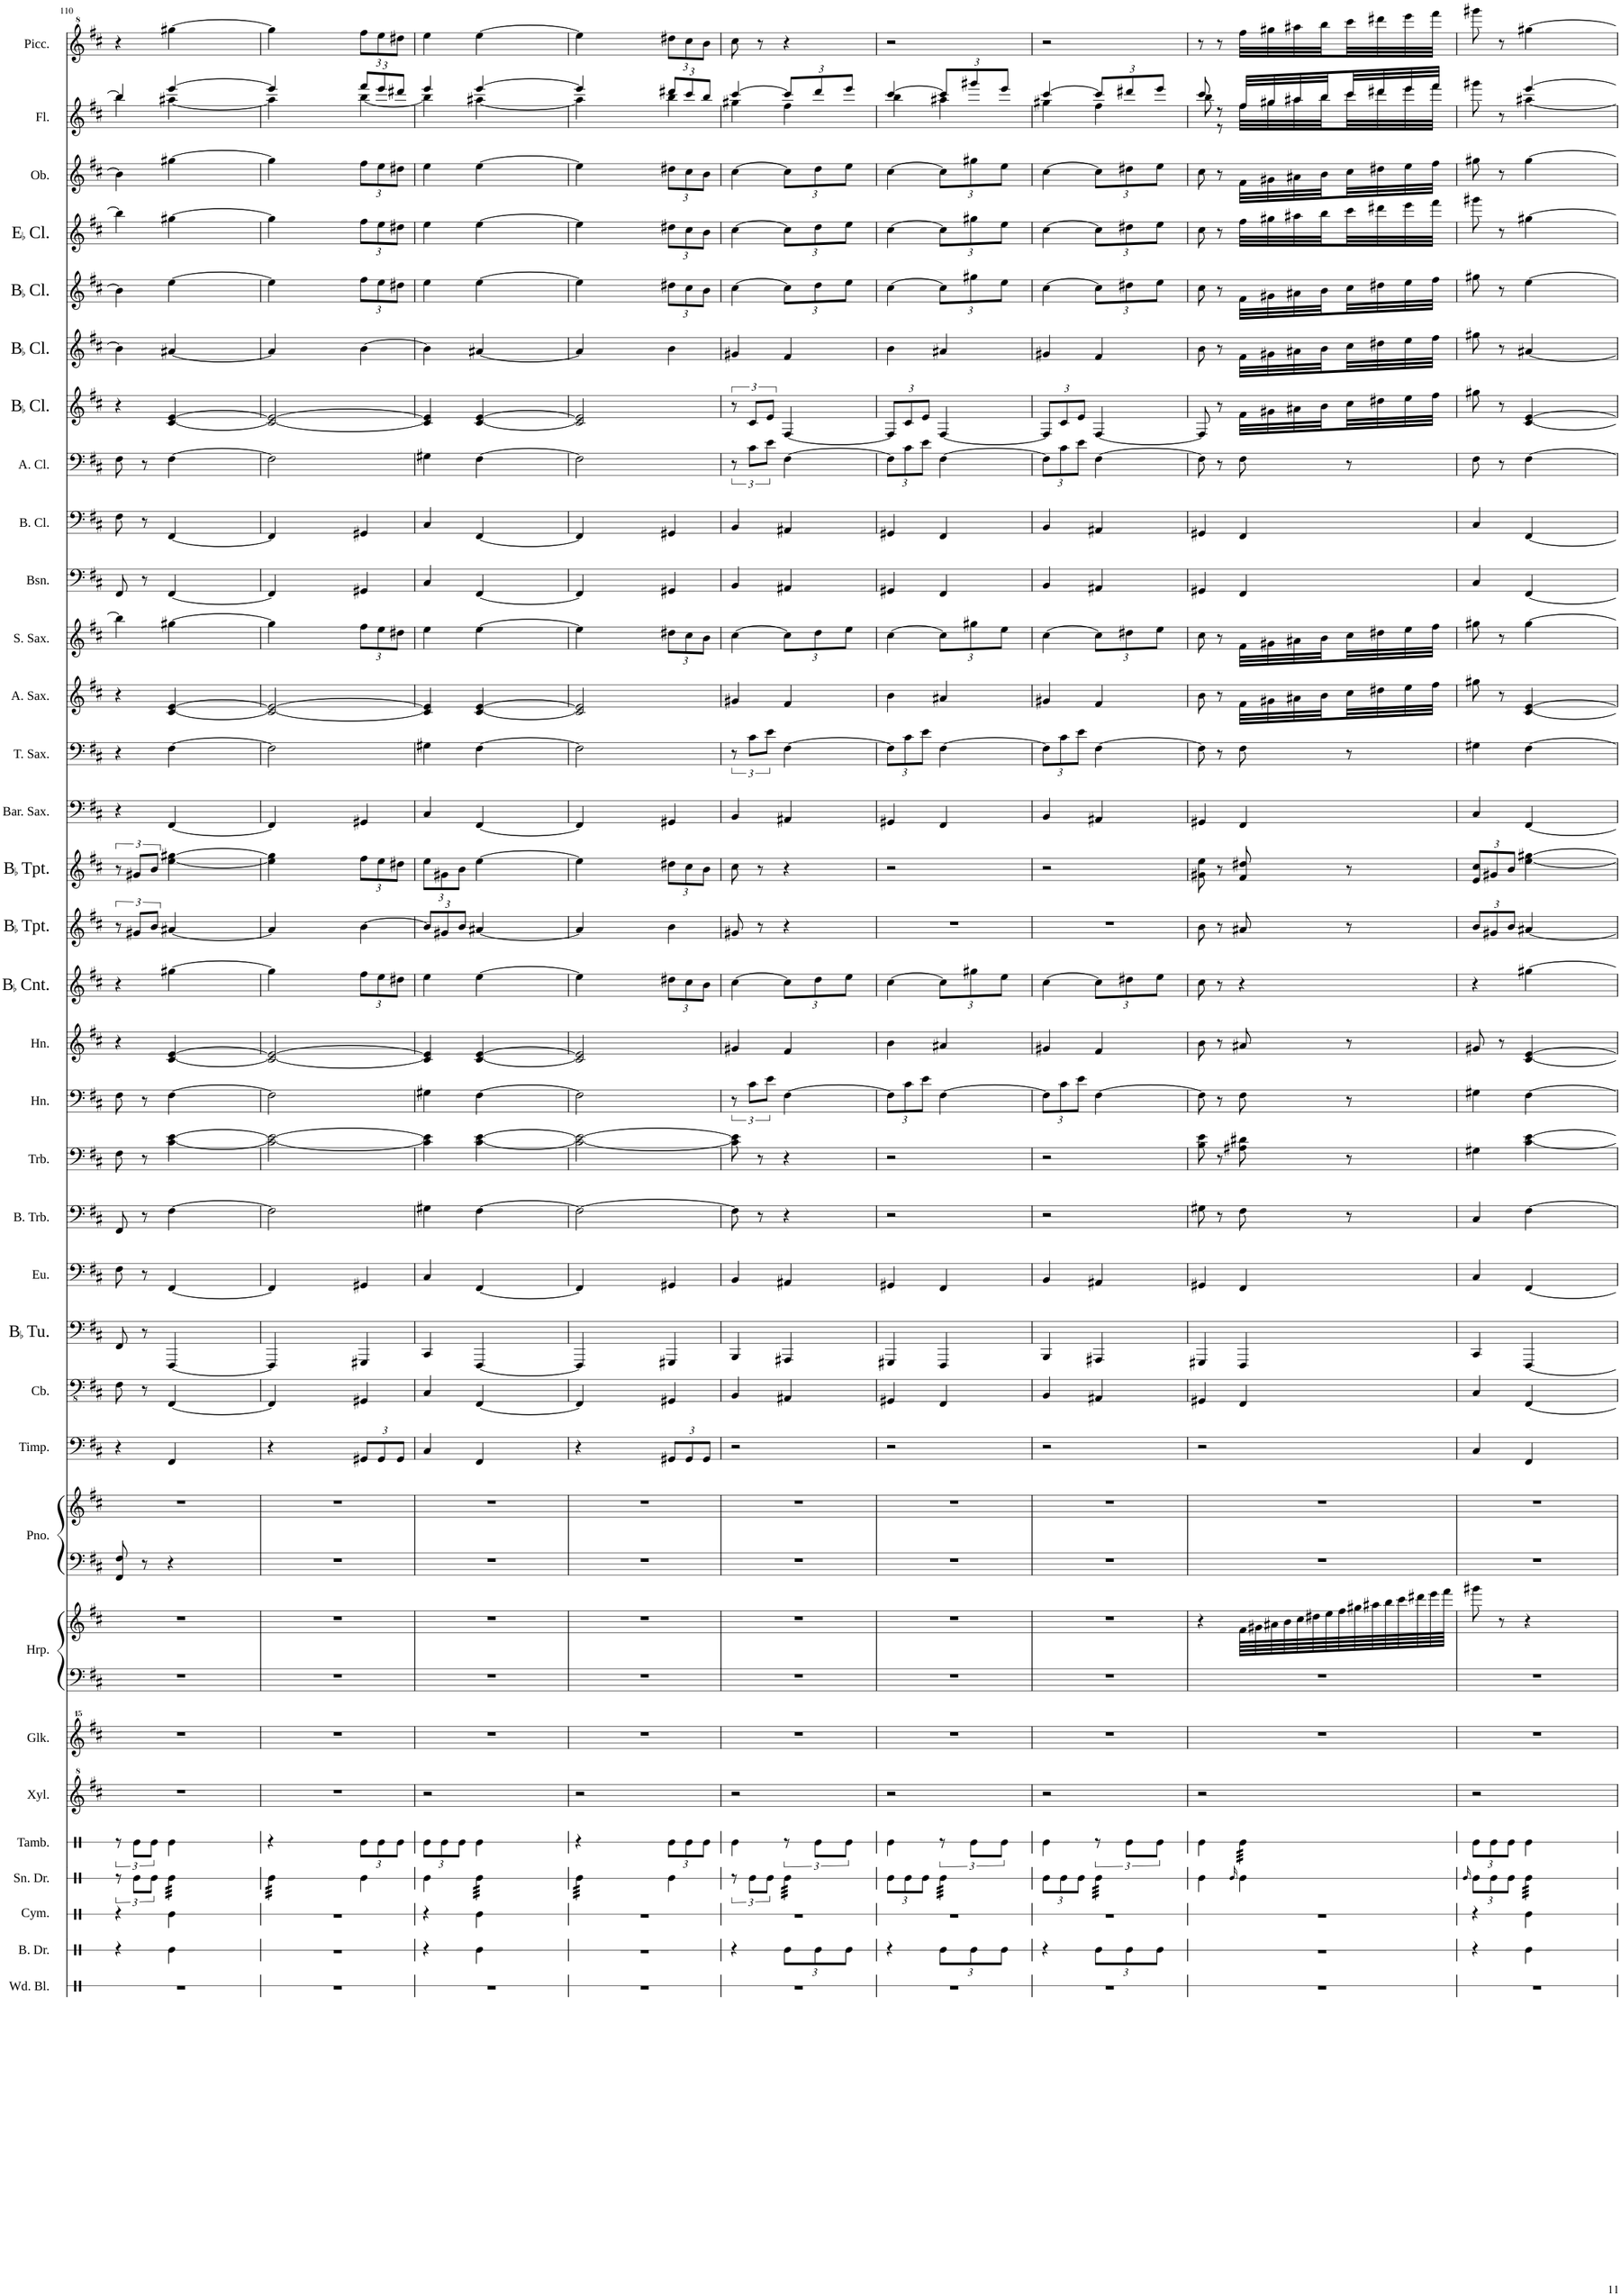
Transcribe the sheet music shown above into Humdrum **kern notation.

**kern	**kern	**kern	**kern	**kern	**kern	**kern	**kern	**kern	**kern	**kern	**kern	**kern	**kern	**kern	**kern	**kern	**kern	**kern	**kern	**kern	**kern	**kern	**kern	**kern	**kern	**kern	**kern	**kern	**kern	**kern	**kern	**kern	**kern	**kern	**kern
*part34	*part33	*part32	*part31	*part30	*part29	*part28	*part27	*part27	*part26	*part26	*part25	*part24	*part23	*part22	*part21	*part20	*part19	*part18	*part17	*part16	*part15	*part14	*part13	*part12	*part11	*part10	*part9	*part8	*part7	*part6	*part5	*part4	*part3	*part2	*part1
*staff36	*staff35	*staff34	*staff33	*staff32	*staff31	*staff30	*staff29	*staff28	*staff27	*staff26	*staff25	*staff24	*staff23	*staff22	*staff21	*staff20	*staff19	*staff18	*staff17	*staff16	*staff15	*staff14	*staff13	*staff12	*staff11	*staff10	*staff9	*staff8	*staff7	*staff6	*staff5	*staff4	*staff3	*staff2	*staff1
*I"Wood Blocks	*I"Bass Drum	*I"Cymbal	*I"Snare Drum	*I"Tambourine	*I"Xylophone	*I"Glockenspiel	*I"Harp	*	*I"Piano	*	*I"Timpani	*I"Double Bass	*I"BaccidentalFlat Tuba	*I"Euphonium	*I"Bass Trombone	*I"Trombone	*I"Horn	*I"Horn	*I"BaccidentalFlat Cornet	*I"BaccidentalFlat Trumpet	*I"BaccidentalFlat Trumpet	*I"Baritone Saxophone	*I"Tenor Saxophone	*I"Alto Saxophone	*I"Soprano Saxophone	*I"Bassoon	*I"Bass Clarinet	*I"Alto Clarinet	*I"BaccidentalFlat Clarinet	*I"BaccidentalFlat Clarinet	*I"BaccidentalFlat Clarinet	*I"EaccidentalFlat Clarinet	*I"Oboe	*I"Flute	*I"Piccolo
*I'Wd. Bl.	*I'B. Dr.	*I'Cym.	*I'Sn. Dr.	*I'Tamb.	*I'Xyl.	*I'Glk.	*I'Hrp.	*	*I'Pno.	*	*I'Timp.	*	*I'BaccidentalFlat Tu.	*I'Eu.	*I'B. Trb.	*I'Trb.	*I'Hn.	*I'Hn.	*I'BaccidentalFlat Cnt.	*I'BaccidentalFlat Tpt.	*I'BaccidentalFlat Tpt.	*I'Bar. Sax.	*I'T. Sax.	*I'A. Sax.	*I'S. Sax.	*I'Bsn.	*I'B. Cl.	*I'A. Cl.	*I'BaccidentalFlat Cl.	*I'BaccidentalFlat Cl.	*I'BaccidentalFlat Cl.	*I'EaccidentalFlat Cl.	*I'Ob.	*I'Fl.	*I'Picc.
!!LO:PB:g=z
*clefX	*clefX	*clefX	*clefX	*clefX	*clefG^2	*clefG^^2	*clefF4	*clefG2	*clefF4	*clefG2	*clefF4	*clefFv4	*clefF4	*clefF4	*clefF4	*clefF4	*clefF4	*clefG2	*clefG2	*clefG2	*clefG2	*clefF4	*clefF4	*clefG2	*clefG2	*clefF4	*clefF4	*clefF4	*clefG2	*clefG2	*clefG2	*clefG2	*clefG2	*clefG2	*clefG^2
*	*	*	*	*	*	*	*	*	*	*	*	*Trd7c12	*	*	*	*	*Trd4c7	*Trd4c7	*Trd1c2	*Trd1c2	*Trd1c2	*	*Trd8c14	*Trd5c9	*Trd5c9	*	*Trd8c14	*Trd1c2	*Trd1c2	*Trd1c2	*Trd1c2	*Trd-2c-3	*	*	*Trd-7c-12
*k[]	*k[]	*k[]	*k[]	*k[]	*k[f#c#]	*k[f#c#]	*k[f#c#]	*k[f#c#]	*k[f#c#]	*k[f#c#]	*k[f#c#]	*k[f#c#]	*k[f#c#]	*k[f#c#]	*k[f#c#]	*k[f#c#]	*k[f#c#]	*k[f#c#]	*k[f#c#]	*k[f#c#]	*k[f#c#]	*k[f#c#]	*k[f#c#]	*k[f#c#]	*k[f#c#]	*k[f#c#]	*k[f#c#]	*k[f#c#]	*k[f#c#]	*k[f#c#]	*k[f#c#]	*k[f#c#]	*k[f#c#]	*k[f#c#]	*k[f#c#]
*M2/4	*M2/4	*M2/4	*M2/4	*M2/4	*M2/4	*M2/4	*M2/4	*M2/4	*M2/4	*M2/4	*M2/4	*M2/4	*M2/4	*M2/4	*M2/4	*M2/4	*M2/4	*M2/4	*M2/4	*M2/4	*M2/4	*M2/4	*M2/4	*M2/4	*M2/4	*M2/4	*M2/4	*M2/4	*M2/4	*M2/4	*M2/4	*M2/4	*M2/4	*M2/4	*M2/4
=110	=110	=110	=110	=110	=110	=110	=110	=110	=110	=110	=110	=110	=110	=110	=110	=110	=110	=110	=110	=110	=110	=110	=110	=110	=110	=110	=110	=110	=110	=110	=110	=110	=110	=110	=110
*	*	*	*^	*	*	*	*	*	*	*	*	*	*	*	*	*	*	*	*	*	*	*	*	*	*	*	*	*	*	*	*	*	*	*^	*
2r	4r	4r	12r	4ryy	12r	2r	2r	2r	2r	8FF#/ 8F#/	2r	4r	8FF#\	8FF#/	8F#\	8FF#/	8F#\	8F#\	4r	4r	12r	12r	4r	4r	4r	4bb\]	8FF#/	8F#\	8F#\	4r	4b\]	4b\]	4bb\]	4b\]	4bb/]	4bb\	4r
.	.	.	12Re\L	.	12Re\L	.	.	.	.	.	.	.	.	.	.	.	.	.	.	.	12g#X/L	12g#X/L	.	.	.	.	.	.	.	.	.	.	.	.	.	.	.
.	.	.	.	.	.	.	.	.	.	8r	.	.	8r	8r	8r	8r	8r	8r	.	.	.	.	.	.	.	.	8r	8r	8r	.	.	.	.	.	.	.	.
.	.	.	12Re\J	.	12Re\J	.	.	.	.	.	.	.	.	.	.	.	.	.	.	.	12b/J	12b/J	.	.	.	.	.	.	.	.	.	.	.	.	.	.	.
*	*	*	*	*Xbrackettup	*	*	*	*	*	*	*	*	*	*	*	*	*	*	*	*	*	*	*	*	*	*	*	*	*	*	*	*	*	*	*	*	*
*	*	*	*tremolo	*	*	*	*	*	*	*	*	*	*	*	*	*	*	*	*	*	*	*	*	*	*	*	*	*	*	*	*	*	*	*	*	*	*
.	4Re\	4Re\	32Re\LLL	24ReLL	4Re\	.	.	.	.	4r	.	4FF#/	[4FFF#/	[4FFF#/	[4FF#/	[4F#\	[4c#\ [4e\	[4F#\	[4c#/ [4e/	[4gg#X\	[4a#X/	[4ee\ [4gg#X\	[4FF#/	[4F#\	[4c#/ [4e/	[4gg#X\	[4FF#/	[4FF#/	[4F#\	[4c#/ [4e/	[4a#X/	[4ee\	[4gg#X\	[4gg#X\	[4eee/	[4aa#X\	[4ggg#X\
.	.	.	32Re\	.	.	.	.	.	.	.	.	.	.	.	.	.	.	.	.	.	.	.	.	.	.	.	.	.	.	.	.	.	.	.	.	.	.
.	.	.	.	24Re	.	.	.	.	.	.	.	.	.	.	.	.	.	.	.	.	.	.	.	.	.	.	.	.	.	.	.	.	.	.	.	.	.
.	.	.	32Re\	.	.	.	.	.	.	.	.	.	.	.	.	.	.	.	.	.	.	.	.	.	.	.	.	.	.	.	.	.	.	.	.	.	.
.	.	.	.	24Re	.	.	.	.	.	.	.	.	.	.	.	.	.	.	.	.	.	.	.	.	.	.	.	.	.	.	.	.	.	.	.	.	.
.	.	.	32Re\	.	.	.	.	.	.	.	.	.	.	.	.	.	.	.	.	.	.	.	.	.	.	.	.	.	.	.	.	.	.	.	.	.	.
.	.	.	32Re\	24Re	.	.	.	.	.	.	.	.	.	.	.	.	.	.	.	.	.	.	.	.	.	.	.	.	.	.	.	.	.	.	.	.	.
.	.	.	32Re\	.	.	.	.	.	.	.	.	.	.	.	.	.	.	.	.	.	.	.	.	.	.	.	.	.	.	.	.	.	.	.	.	.	.
.	.	.	.	24Re	.	.	.	.	.	.	.	.	.	.	.	.	.	.	.	.	.	.	.	.	.	.	.	.	.	.	.	.	.	.	.	.	.
.	.	.	32Re\	.	.	.	.	.	.	.	.	.	.	.	.	.	.	.	.	.	.	.	.	.	.	.	.	.	.	.	.	.	.	.	.	.	.
.	.	.	.	24ReJJ	.	.	.	.	.	.	.	.	.	.	.	.	.	.	.	.	.	.	.	.	.	.	.	.	.	.	.	.	.	.	.	.	.
.	.	.	32Re\JJJ	.	.	.	.	.	.	.	.	.	.	.	.	.	.	.	.	.	.	.	.	.	.	.	.	.	.	.	.	.	.	.	.	.	.
=111	=111	=111	=111	=111	=111	=111	=111	=111	=111	=111	=111	=111	=111	=111	=111	=111	=111	=111	=111	=111	=111	=111	=111	=111	=111	=111	=111	=111	=111	=111	=111	=111	=111	=111	=111	=111	=111
2r	2r	2r	32Re\LLL	24ReLL	4r	2r	2r	2r	2r	2r	2r	4r	4FFF#/]	4FFF#/]	4FF#/]	2F#\]	2c#\_ 2e\_	2F#\]	2c#/_ 2e/_	4gg#\]	4a#/]	4ee\] 4gg#\]	4FF#/]	2F#\]	2c#/_ 2e/_	4gg#\]	4FF#/]	4FF#/]	2F#\]	2c#/_ 2e/_	4a#/]	4ee\]	4gg#\]	4gg#\]	4eee/]	4aa#\]	4ggg#\]
.	.	.	32Re\	.	.	.	.	.	.	.	.	.	.	.	.	.	.	.	.	.	.	.	.	.	.	.	.	.	.	.	.	.	.	.	.	.	.
.	.	.	.	24Re	.	.	.	.	.	.	.	.	.	.	.	.	.	.	.	.	.	.	.	.	.	.	.	.	.	.	.	.	.	.	.	.	.
.	.	.	32Re\	.	.	.	.	.	.	.	.	.	.	.	.	.	.	.	.	.	.	.	.	.	.	.	.	.	.	.	.	.	.	.	.	.	.
.	.	.	.	24Re	.	.	.	.	.	.	.	.	.	.	.	.	.	.	.	.	.	.	.	.	.	.	.	.	.	.	.	.	.	.	.	.	.
.	.	.	32Re\	.	.	.	.	.	.	.	.	.	.	.	.	.	.	.	.	.	.	.	.	.	.	.	.	.	.	.	.	.	.	.	.	.	.
.	.	.	32Re\	24Re	.	.	.	.	.	.	.	.	.	.	.	.	.	.	.	.	.	.	.	.	.	.	.	.	.	.	.	.	.	.	.	.	.
.	.	.	32Re\	.	.	.	.	.	.	.	.	.	.	.	.	.	.	.	.	.	.	.	.	.	.	.	.	.	.	.	.	.	.	.	.	.	.
.	.	.	.	24Re	.	.	.	.	.	.	.	.	.	.	.	.	.	.	.	.	.	.	.	.	.	.	.	.	.	.	.	.	.	.	.	.	.
.	.	.	32Re\	.	.	.	.	.	.	.	.	.	.	.	.	.	.	.	.	.	.	.	.	.	.	.	.	.	.	.	.	.	.	.	.	.	.
.	.	.	.	24ReJJ	.	.	.	.	.	.	.	.	.	.	.	.	.	.	.	.	.	.	.	.	.	.	.	.	.	.	.	.	.	.	.	.	.
.	.	.	32Re\JJJ	.	.	.	.	.	.	.	.	.	.	.	.	.	.	.	.	.	.	.	.	.	.	.	.	.	.	.	.	.	.	.	.	.	.
*	*	*	*Xtremolo	*	*	*	*	*	*	*	*	*	*	*	*	*	*	*	*	*	*	*	*	*	*	*	*	*	*	*	*	*	*	*	*	*	*
*	*	*	*	*	*Xbrackettup	*	*	*	*	*	*	*Xbrackettup	*	*	*	*	*	*	*	*Xbrackettup	*	*Xbrackettup	*	*	*	*Xbrackettup	*	*	*	*	*	*Xbrackettup	*Xbrackettup	*Xbrackettup	*Xbrackettup	*	*Xbrackettup
.	.	.	4Re\	4ryy	12Re\L	.	.	.	.	.	.	12GG#X/L	4GGG#X/	4GGG#X/	4GG#X/	.	.	.	.	12ff#\L	[4b\	12ff#\L	4GG#X/	.	.	12ff#\L	4GG#X/	4GG#X/	.	.	[4b\	12ff#\L	12ff#\L	12ff#\L	12fff#/L	[4bb\	12fff#\L
.	.	.	.	.	12Re\	.	.	.	.	.	.	12GG#/	.	.	.	.	.	.	.	12ee\	.	12ee\	.	.	.	12ee\	.	.	.	.	.	12ee\	12ee\	12ee\	12eee/	.	12eee\
.	.	.	.	.	12Re\J	.	.	.	.	.	.	12GG#/J	.	.	.	.	.	.	.	12dd#X\J	.	12dd#X\J	.	.	.	12dd#X\J	.	.	.	.	.	12dd#X\J	12dd#X\J	12dd#X\J	12ddd#X/J	.	12ddd#X\J
=112	=112	=112	=112	=112	=112	=112	=112	=112	=112	=112	=112	=112	=112	=112	=112	=112	=112	=112	=112	=112	=112	=112	=112	=112	=112	=112	=112	=112	=112	=112	=112	=112	=112	=112	=112	=112	=112
*	*	*	*	*	*	*	*	*	*	*	*	*	*	*	*	*	*	*	*	*	*Xbrackettup	*	*	*	*	*	*	*	*	*	*	*	*	*	*	*	*
2r	4r	4r	4Re\	4ryy	12Re\L	2r	2r	2r	2r	2r	2r	4C#/	4CC#/	4CC#/	4C#/	4G#X\	4c#\] 4e\]	4G#X\	4c#/] 4e/]	4ee\	12b/L]	12ee\L	4C#/	4G#X\	4c#/] 4e/]	4ee\	4C#/	4C#/	4G#X\	4c#/] 4e/]	4b\]	4ee\	4ee\	4ee\	4eee/	4bb\]	4eee\
.	.	.	.	.	12Re\	.	.	.	.	.	.	.	.	.	.	.	.	.	.	.	12g#X/	12g#X\	.	.	.	.	.	.	.	.	.	.	.	.	.	.	.
.	.	.	.	.	12Re\J	.	.	.	.	.	.	.	.	.	.	.	.	.	.	.	12b/J	12b\J	.	.	.	.	.	.	.	.	.	.	.	.	.	.	.
*	*	*	*tremolo	*	*	*	*	*	*	*	*	*	*	*	*	*	*	*	*	*	*	*	*	*	*	*	*	*	*	*	*	*	*	*	*	*	*
.	4Re\	4Re\	32Re\LLL	24ReLL	4Re\	.	.	.	.	.	.	4FF#/	[4FFF#/	[4FFF#/	[4FF#/	[4F#\	[4c#\ [4e\	[4F#\	[4c#/ [4e/	[4ee\	[4a#X/	[4ee\	[4FF#/	[4F#\	[4c#/ [4e/	[4ee\	[4FF#/	[4FF#/	[4F#\	[4c#/ [4e/	[4a#X/	[4ee\	[4ee\	[4ee\	[4eee/	[4aa#X\	[4eee\
.	.	.	32Re\	.	.	.	.	.	.	.	.	.	.	.	.	.	.	.	.	.	.	.	.	.	.	.	.	.	.	.	.	.	.	.	.	.	.
.	.	.	.	24Re	.	.	.	.	.	.	.	.	.	.	.	.	.	.	.	.	.	.	.	.	.	.	.	.	.	.	.	.	.	.	.	.	.
.	.	.	32Re\	.	.	.	.	.	.	.	.	.	.	.	.	.	.	.	.	.	.	.	.	.	.	.	.	.	.	.	.	.	.	.	.	.	.
.	.	.	.	24Re	.	.	.	.	.	.	.	.	.	.	.	.	.	.	.	.	.	.	.	.	.	.	.	.	.	.	.	.	.	.	.	.	.
.	.	.	32Re\	.	.	.	.	.	.	.	.	.	.	.	.	.	.	.	.	.	.	.	.	.	.	.	.	.	.	.	.	.	.	.	.	.	.
.	.	.	32Re\	24Re	.	.	.	.	.	.	.	.	.	.	.	.	.	.	.	.	.	.	.	.	.	.	.	.	.	.	.	.	.	.	.	.	.
.	.	.	32Re\	.	.	.	.	.	.	.	.	.	.	.	.	.	.	.	.	.	.	.	.	.	.	.	.	.	.	.	.	.	.	.	.	.	.
.	.	.	.	24Re	.	.	.	.	.	.	.	.	.	.	.	.	.	.	.	.	.	.	.	.	.	.	.	.	.	.	.	.	.	.	.	.	.
.	.	.	32Re\	.	.	.	.	.	.	.	.	.	.	.	.	.	.	.	.	.	.	.	.	.	.	.	.	.	.	.	.	.	.	.	.	.	.
.	.	.	.	24ReJJ	.	.	.	.	.	.	.	.	.	.	.	.	.	.	.	.	.	.	.	.	.	.	.	.	.	.	.	.	.	.	.	.	.
.	.	.	32Re\JJJ	.	.	.	.	.	.	.	.	.	.	.	.	.	.	.	.	.	.	.	.	.	.	.	.	.	.	.	.	.	.	.	.	.	.
=113	=113	=113	=113	=113	=113	=113	=113	=113	=113	=113	=113	=113	=113	=113	=113	=113	=113	=113	=113	=113	=113	=113	=113	=113	=113	=113	=113	=113	=113	=113	=113	=113	=113	=113	=113	=113	=113
2r	2r	2r	32Re\LLL	24ReLL	4r	2r	2r	2r	2r	2r	2r	4r	4FFF#/]	4FFF#/]	4FF#/]	2F#\_	2c#\_ 2e\_	2F#\]	2c#/] 2e/]	4ee\]	4a#/]	4ee\]	4FF#/]	2F#\]	2c#/] 2e/]	4ee\]	4FF#/]	4FF#/]	2F#\]	2c#/] 2e/]	4a#/]	4ee\]	4ee\]	4ee\]	4eee/]	4aa#\]	4eee\]
.	.	.	32Re\	.	.	.	.	.	.	.	.	.	.	.	.	.	.	.	.	.	.	.	.	.	.	.	.	.	.	.	.	.	.	.	.	.	.
.	.	.	.	24Re	.	.	.	.	.	.	.	.	.	.	.	.	.	.	.	.	.	.	.	.	.	.	.	.	.	.	.	.	.	.	.	.	.
.	.	.	32Re\	.	.	.	.	.	.	.	.	.	.	.	.	.	.	.	.	.	.	.	.	.	.	.	.	.	.	.	.	.	.	.	.	.	.
.	.	.	.	24Re	.	.	.	.	.	.	.	.	.	.	.	.	.	.	.	.	.	.	.	.	.	.	.	.	.	.	.	.	.	.	.	.	.
.	.	.	32Re\	.	.	.	.	.	.	.	.	.	.	.	.	.	.	.	.	.	.	.	.	.	.	.	.	.	.	.	.	.	.	.	.	.	.
.	.	.	32Re\	24Re	.	.	.	.	.	.	.	.	.	.	.	.	.	.	.	.	.	.	.	.	.	.	.	.	.	.	.	.	.	.	.	.	.
.	.	.	32Re\	.	.	.	.	.	.	.	.	.	.	.	.	.	.	.	.	.	.	.	.	.	.	.	.	.	.	.	.	.	.	.	.	.	.
.	.	.	.	24Re	.	.	.	.	.	.	.	.	.	.	.	.	.	.	.	.	.	.	.	.	.	.	.	.	.	.	.	.	.	.	.	.	.
.	.	.	32Re\	.	.	.	.	.	.	.	.	.	.	.	.	.	.	.	.	.	.	.	.	.	.	.	.	.	.	.	.	.	.	.	.	.	.
.	.	.	.	24ReJJ	.	.	.	.	.	.	.	.	.	.	.	.	.	.	.	.	.	.	.	.	.	.	.	.	.	.	.	.	.	.	.	.	.
.	.	.	32Re\JJJ	.	.	.	.	.	.	.	.	.	.	.	.	.	.	.	.	.	.	.	.	.	.	.	.	.	.	.	.	.	.	.	.	.	.
*	*	*	*Xtremolo	*	*	*	*	*	*	*	*	*	*	*	*	*	*	*	*	*	*	*	*	*	*	*	*	*	*	*	*	*	*	*	*	*	*
.	.	.	4Re\	4ryy	12Re\L	.	.	.	.	.	.	12GG#X/L	4GGG#X/	4GGG#X/	4GG#X/	.	.	.	.	12dd#X\L	4b\	12dd#X\L	4GG#X/	.	.	12dd#X\L	4GG#X/	4GG#X/	.	.	4b\	12dd#X\L	12dd#X\L	12dd#X\L	12ddd#X/L	4bb\	12ddd#X\L
.	.	.	.	.	12Re\	.	.	.	.	.	.	12GG#/	.	.	.	.	.	.	.	12cc#\	.	12cc#\	.	.	.	12cc#\	.	.	.	.	.	12cc#\	12cc#\	12cc#\	12ccc#/	.	12ccc#\
.	.	.	.	.	12Re\J	.	.	.	.	.	.	12GG#/J	.	.	.	.	.	.	.	12b\J	.	12b\J	.	.	.	12b\J	.	.	.	.	.	12b\J	12b\J	12b\J	12bb/J	.	12bb\J
=114	=114	=114	=114	=114	=114	=114	=114	=114	=114	=114	=114	=114	=114	=114	=114	=114	=114	=114	=114	=114	=114	=114	=114	=114	=114	=114	=114	=114	=114	=114	=114	=114	=114	=114	=114	=114	=114
*	*	*	*brackettup	*	*	*	*	*	*	*	*	*	*	*	*	*	*	*	*	*	*	*	*	*	*	*	*	*	*	*	*	*	*	*	*	*	*
2r	4r	2r	12r	4ryy	4Re\	2r	2r	2r	2r	2r	2r	2r	4BBB/	4BBB/	4BB/	8F#\]	8c#\] 8e\]	12r	4g#X/	[4cc#\	8g#X/	8cc#\	4BB/	12r	4g#X/	[4cc#\	4BB/	4BB/	12r	12r	4g#X/	[4cc#\	[4cc#\	[4cc#\	[4ccc#/	4gg#X\	8ccc#\
.	.	.	12Re\L	.	.	.	.	.	.	.	.	.	.	.	.	.	.	12c#\L	.	.	.	.	.	12c#\L	.	.	.	.	12c#\L	12c#/L	.	.	.	.	.	.	.
.	.	.	.	.	.	.	.	.	.	.	.	.	.	.	.	8r	8r	.	.	.	8r	8r	.	.	.	.	.	.	.	.	.	.	.	.	.	.	8r
.	.	.	12Re\J	.	.	.	.	.	.	.	.	.	.	.	.	.	.	12e\J	.	.	.	.	.	12e\J	.	.	.	.	12e\J	12e/J	.	.	.	.	.	.	.
*	*Xbrackettup	*	*	*Xbrackettup	*brackettup	*	*	*	*	*	*	*	*	*	*	*	*	*	*	*	*	*	*	*	*	*	*	*	*	*	*	*	*	*	*	*	*
*	*	*	*tremolo	*	*	*	*	*	*	*	*	*	*	*	*	*	*	*	*	*	*	*	*	*	*	*	*	*	*	*	*	*	*	*	*	*	*
.	12Re\L	.	32Re\LLL	24ReLL	12r	.	.	.	.	.	.	.	4AAA#X/	4AAA#X/	4AA#X/	4r	4r	[4F#\	4f#/	12cc#\L]	4r	4r	4AA#X/	[4F#\	4f#/	12cc#\L]	4AA#X/	4AA#X/	[4F#\	[4F#/	4f#/	12cc#\L]	12cc#\L]	12cc#\L]	12ccc#/L]	4ff#\	4r
.	.	.	32Re\	.	.	.	.	.	.	.	.	.	.	.	.	.	.	.	.	.	.	.	.	.	.	.	.	.	.	.	.	.	.	.	.	.	.
.	.	.	.	24Re	.	.	.	.	.	.	.	.	.	.	.	.	.	.	.	.	.	.	.	.	.	.	.	.	.	.	.	.	.	.	.	.	.
.	.	.	32Re\	.	.	.	.	.	.	.	.	.	.	.	.	.	.	.	.	.	.	.	.	.	.	.	.	.	.	.	.	.	.	.	.	.	.
.	12Re\	.	.	24Re	12Re\L	.	.	.	.	.	.	.	.	.	.	.	.	.	.	12dd\	.	.	.	.	.	12dd\	.	.	.	.	.	12dd\	12dd\	12dd\	12ddd/	.	.
.	.	.	32Re\	.	.	.	.	.	.	.	.	.	.	.	.	.	.	.	.	.	.	.	.	.	.	.	.	.	.	.	.	.	.	.	.	.	.
.	.	.	32Re\	24Re	.	.	.	.	.	.	.	.	.	.	.	.	.	.	.	.	.	.	.	.	.	.	.	.	.	.	.	.	.	.	.	.	.
.	.	.	32Re\	.	.	.	.	.	.	.	.	.	.	.	.	.	.	.	.	.	.	.	.	.	.	.	.	.	.	.	.	.	.	.	.	.	.
.	12Re\J	.	.	24Re	12Re\J	.	.	.	.	.	.	.	.	.	.	.	.	.	.	12ee\J	.	.	.	.	.	12ee\J	.	.	.	.	.	12ee\J	12ee\J	12ee\J	12eee/J	.	.
.	.	.	32Re\	.	.	.	.	.	.	.	.	.	.	.	.	.	.	.	.	.	.	.	.	.	.	.	.	.	.	.	.	.	.	.	.	.	.
.	.	.	.	24ReJJ	.	.	.	.	.	.	.	.	.	.	.	.	.	.	.	.	.	.	.	.	.	.	.	.	.	.	.	.	.	.	.	.	.
.	.	.	32Re\JJJ	.	.	.	.	.	.	.	.	.	.	.	.	.	.	.	.	.	.	.	.	.	.	.	.	.	.	.	.	.	.	.	.	.	.
*	*	*	*Xtremolo	*	*	*	*	*	*	*	*	*	*	*	*	*	*	*	*	*	*	*	*	*	*	*	*	*	*	*	*	*	*	*	*	*	*
=115	=115	=115	=115	=115	=115	=115	=115	=115	=115	=115	=115	=115	=115	=115	=115	=115	=115	=115	=115	=115	=115	=115	=115	=115	=115	=115	=115	=115	=115	=115	=115	=115	=115	=115	=115	=115	=115
*	*	*	*	*	*	*	*	*	*	*	*	*	*	*	*	*	*	*Xbrackettup	*	*	*	*	*	*Xbrackettup	*	*	*	*	*Xbrackettup	*Xbrackettup	*	*	*	*	*	*	*
2r	4r	2r	12Re\L	4ryy	4Re\	2r	2r	2r	2r	2r	2r	2r	4GGG#X/	4GGG#X/	4GG#X/	2r	2r	12F#\L]	4b\	[4cc#\	2r	2r	4GG#X/	12F#\L]	4b\	[4cc#\	4GG#X/	4GG#X/	12F#\L]	12F#/L]	4b\	[4cc#\	[4cc#\	[4cc#\	[4ccc#/	4bb\	2r
.	.	.	12Re\	.	.	.	.	.	.	.	.	.	.	.	.	.	.	12c#\	.	.	.	.	.	12c#\	.	.	.	.	12c#\	12c#/	.	.	.	.	.	.	.
.	.	.	12Re\J	.	.	.	.	.	.	.	.	.	.	.	.	.	.	12e\J	.	.	.	.	.	12e\J	.	.	.	.	12e\J	12e/J	.	.	.	.	.	.	.
*	*	*	*tremolo	*	*	*	*	*	*	*	*	*	*	*	*	*	*	*	*	*	*	*	*	*	*	*	*	*	*	*	*	*	*	*	*	*	*
.	12Re\L	.	32Re\LLL	24ReLL	12r	.	.	.	.	.	.	.	4FFF#/	4FFF#/	4FF#/	.	.	[4F#\	4a#X/	12cc#\L]	.	.	4FF#/	[4F#\	4a#X/	12cc#\L]	4FF#/	4FF#/	[4F#\	[4F#/	4a#X/	12cc#\L]	12cc#\L]	12cc#\L]	12ccc#/L]	4aa#X\	.
.	.	.	32Re\	.	.	.	.	.	.	.	.	.	.	.	.	.	.	.	.	.	.	.	.	.	.	.	.	.	.	.	.	.	.	.	.	.	.
.	.	.	.	24Re	.	.	.	.	.	.	.	.	.	.	.	.	.	.	.	.	.	.	.	.	.	.	.	.	.	.	.	.	.	.	.	.	.
.	.	.	32Re\	.	.	.	.	.	.	.	.	.	.	.	.	.	.	.	.	.	.	.	.	.	.	.	.	.	.	.	.	.	.	.	.	.	.
.	12Re\	.	.	24Re	12Re\L	.	.	.	.	.	.	.	.	.	.	.	.	.	.	12gg#X\	.	.	.	.	.	12gg#X\	.	.	.	.	.	12gg#X\	12gg#X\	12gg#X\	12ggg#X/	.	.
.	.	.	32Re\	.	.	.	.	.	.	.	.	.	.	.	.	.	.	.	.	.	.	.	.	.	.	.	.	.	.	.	.	.	.	.	.	.	.
.	.	.	32Re\	24Re	.	.	.	.	.	.	.	.	.	.	.	.	.	.	.	.	.	.	.	.	.	.	.	.	.	.	.	.	.	.	.	.	.
.	.	.	32Re\	.	.	.	.	.	.	.	.	.	.	.	.	.	.	.	.	.	.	.	.	.	.	.	.	.	.	.	.	.	.	.	.	.	.
.	12Re\J	.	.	24Re	12Re\J	.	.	.	.	.	.	.	.	.	.	.	.	.	.	12ee\J	.	.	.	.	.	12ee\J	.	.	.	.	.	12ee\J	12ee\J	12ee\J	12eee/J	.	.
.	.	.	32Re\	.	.	.	.	.	.	.	.	.	.	.	.	.	.	.	.	.	.	.	.	.	.	.	.	.	.	.	.	.	.	.	.	.	.
.	.	.	.	24ReJJ	.	.	.	.	.	.	.	.	.	.	.	.	.	.	.	.	.	.	.	.	.	.	.	.	.	.	.	.	.	.	.	.	.
.	.	.	32Re\JJJ	.	.	.	.	.	.	.	.	.	.	.	.	.	.	.	.	.	.	.	.	.	.	.	.	.	.	.	.	.	.	.	.	.	.
*	*	*	*Xtremolo	*	*	*	*	*	*	*	*	*	*	*	*	*	*	*	*	*	*	*	*	*	*	*	*	*	*	*	*	*	*	*	*	*	*
=116	=116	=116	=116	=116	=116	=116	=116	=116	=116	=116	=116	=116	=116	=116	=116	=116	=116	=116	=116	=116	=116	=116	=116	=116	=116	=116	=116	=116	=116	=116	=116	=116	=116	=116	=116	=116	=116
2r	4r	2r	12Re\L	4ryy	4Re\	2r	2r	2r	2r	2r	2r	2r	4BBB/	4BBB/	4BB/	2r	2r	12F#\L]	4g#X/	[4cc#\	2r	2r	4BB/	12F#\L]	4g#X/	[4cc#\	4BB/	4BB/	12F#\L]	12F#/L]	4g#X/	[4cc#\	[4cc#\	[4cc#\	[4ccc#/	4gg#X\	2r
.	.	.	12Re\	.	.	.	.	.	.	.	.	.	.	.	.	.	.	12c#\	.	.	.	.	.	12c#\	.	.	.	.	12c#\	12c#/	.	.	.	.	.	.	.
.	.	.	12Re\J	.	.	.	.	.	.	.	.	.	.	.	.	.	.	12e\J	.	.	.	.	.	12e\J	.	.	.	.	12e\J	12e/J	.	.	.	.	.	.	.
*	*	*	*tremolo	*	*	*	*	*	*	*	*	*	*	*	*	*	*	*	*	*	*	*	*	*	*	*	*	*	*	*	*	*	*	*	*	*	*
.	12Re\L	.	32Re\LLL	24ReLL	12r	.	.	.	.	.	.	.	4AAA#X/	4AAA#X/	4AA#X/	.	.	[4F#\	4f#/	12cc#\L]	.	.	4AA#X/	[4F#\	4f#/	12cc#\L]	4AA#X/	4AA#X/	[4F#\	[4F#/	4f#/	12cc#\L]	12cc#\L]	12cc#\L]	12ccc#/L]	4ff#\	.
.	.	.	32Re\	.	.	.	.	.	.	.	.	.	.	.	.	.	.	.	.	.	.	.	.	.	.	.	.	.	.	.	.	.	.	.	.	.	.
.	.	.	.	24Re	.	.	.	.	.	.	.	.	.	.	.	.	.	.	.	.	.	.	.	.	.	.	.	.	.	.	.	.	.	.	.	.	.
.	.	.	32Re\	.	.	.	.	.	.	.	.	.	.	.	.	.	.	.	.	.	.	.	.	.	.	.	.	.	.	.	.	.	.	.	.	.	.
.	12Re\	.	.	24Re	12Re\L	.	.	.	.	.	.	.	.	.	.	.	.	.	.	12dd#X\	.	.	.	.	.	12dd#X\	.	.	.	.	.	12dd#X\	12dd#X\	12dd#X\	12ddd#X/	.	.
.	.	.	32Re\	.	.	.	.	.	.	.	.	.	.	.	.	.	.	.	.	.	.	.	.	.	.	.	.	.	.	.	.	.	.	.	.	.	.
.	.	.	32Re\	24Re	.	.	.	.	.	.	.	.	.	.	.	.	.	.	.	.	.	.	.	.	.	.	.	.	.	.	.	.	.	.	.	.	.
.	.	.	32Re\	.	.	.	.	.	.	.	.	.	.	.	.	.	.	.	.	.	.	.	.	.	.	.	.	.	.	.	.	.	.	.	.	.	.
.	12Re\J	.	.	24Re	12Re\J	.	.	.	.	.	.	.	.	.	.	.	.	.	.	12ee\J	.	.	.	.	.	12ee\J	.	.	.	.	.	12ee\J	12ee\J	12ee\J	12eee/J	.	.
.	.	.	32Re\	.	.	.	.	.	.	.	.	.	.	.	.	.	.	.	.	.	.	.	.	.	.	.	.	.	.	.	.	.	.	.	.	.	.
.	.	.	.	24ReJJ	.	.	.	.	.	.	.	.	.	.	.	.	.	.	.	.	.	.	.	.	.	.	.	.	.	.	.	.	.	.	.	.	.
.	.	.	32Re\JJJ	.	.	.	.	.	.	.	.	.	.	.	.	.	.	.	.	.	.	.	.	.	.	.	.	.	.	.	.	.	.	.	.	.	.
*	*	*	*Xtremolo	*	*	*	*	*	*	*	*	*	*	*	*	*	*	*	*	*	*	*	*	*	*	*	*	*	*	*	*	*	*	*	*	*	*
*	*	*	*v	*v	*	*	*	*	*	*	*	*	*	*	*	*	*	*	*	*	*	*	*	*	*	*	*	*	*	*	*	*	*	*	*	*	*
=117	=117	=117	=117	=117	=117	=117	=117	=117	=117	=117	=117	=117	=117	=117	=117	=117	=117	=117	=117	=117	=117	=117	=117	=117	=117	=117	=117	=117	=117	=117	=117	=117	=117	=117	=117	=117
*	*	*	*	*^	*	*	*	*	*	*	*	*	*	*	*	*	*	*	*	*	*	*	*	*	*	*	*	*	*	*	*	*	*	*	*	*
2r	2r	2r	4Re\	4Re\	4ryy	2r	2r	2r	4r	2r	2r	2r	4GGG#X/	4GGG#X/	4GG#X/	8G#X\	8B\ 8e\	8F#\]	8b\	8cc#\	8b\	8g#X\ 8ee\	4GG#X/	8F#\]	8b\	8cc#\	4GG#X/	4GG#X/	8F#\]	8F#/]	8b\	8cc#\	8cc#\	8cc#\	8ccc#/	8bb\	8r
.	.	.	.	.	.	.	.	.	.	.	.	.	.	.	.	8r	8r	8r	8r	8r	8r	8r	.	8r	8r	8r	.	.	8r	8r	8r	8r	8r	8r	8r	8r	8r
.	.	.	16qRe/	.	.	.	.	.	.	.	.	.	.	.	.	.	.	.	.	.	.	.	.	.	.	.	.	.	.	.	.	.	.	.	.	.	.
*	*	*	*	*	*	*	*	*	*Xtuplet	*	*	*	*	*	*	*	*	*	*	*	*	*	*	*	*	*	*	*	*	*	*	*	*	*	*	*	*
*	*	*	*	*tremolo	*	*	*	*	*	*	*	*	*	*	*	*	*	*	*	*	*	*	*	*	*	*	*	*	*	*	*	*	*	*	*	*	*
.	.	.	4Re\	32Re\LLL	32ReLLL	.	.	.	60f#\LLLL	.	.	.	4FFF#/	4FFF#/	4FF#/	8F#\	8A#X\ 8d#X\	8F#\	8a#X/	4r	8a#X/	8f#/ 8dd#X/	4FF#/	8F#\	32f#\LLL	32f#\LLL	4FF#/	4FF#/	8F#\	32f#\LLL	32f#\LLL	32f#\LLL	32ff#\LLL	32f#\LLL	32ff#/LLL	32ff#\LLL	32fff#\LLL
.	.	.	.	.	.	.	.	.	60g#X\	.	.	.	.	.	.	.	.	.	.	.	.	.	.	.	.	.	.	.	.	.	.	.	.	.	.	.	.
.	.	.	.	32Re\	32Re	.	.	.	.	.	.	.	.	.	.	.	.	.	.	.	.	.	.	.	32g#X\	32g#X\	.	.	.	32g#X\	32g#X\	32g#X\	32gg#X\	32g#X\	32gg#X/	32gg#\	32ggg#X\
.	.	.	.	.	.	.	.	.	60a#X\	.	.	.	.	.	.	.	.	.	.	.	.	.	.	.	.	.	.	.	.	.	.	.	.	.	.	.	.
.	.	.	.	.	.	.	.	.	60b\	.	.	.	.	.	.	.	.	.	.	.	.	.	.	.	.	.	.	.	.	.	.	.	.	.	.	.	.
.	.	.	.	32Re\	32Re	.	.	.	.	.	.	.	.	.	.	.	.	.	.	.	.	.	.	.	32a#X\	32a#X\	.	.	.	32a#X\	32a#X\	32a#X\	32aa#X\	32a#X\	32aa#X/	32aa#\	32aaa#X\
.	.	.	.	.	.	.	.	.	60cc#\	.	.	.	.	.	.	.	.	.	.	.	.	.	.	.	.	.	.	.	.	.	.	.	.	.	.	.	.
.	.	.	.	.	.	.	.	.	60dd#X\	.	.	.	.	.	.	.	.	.	.	.	.	.	.	.	.	.	.	.	.	.	.	.	.	.	.	.	.
.	.	.	.	32Re\	32Re	.	.	.	.	.	.	.	.	.	.	.	.	.	.	.	.	.	.	.	32b\	32b\	.	.	.	32b\	32b\	32b\	32bb\	32b\	32bb/	32bb\	32bbb\
.	.	.	.	.	.	.	.	.	60ee\	.	.	.	.	.	.	.	.	.	.	.	.	.	.	.	.	.	.	.	.	.	.	.	.	.	.	.	.
.	.	.	.	.	.	.	.	.	60ff#\	.	.	.	.	.	.	.	.	.	.	.	.	.	.	.	.	.	.	.	.	.	.	.	.	.	.	.	.
.	.	.	.	32Re\	32Re	.	.	.	.	.	.	.	.	.	.	8r	8r	8r	8r	.	8r	8r	.	8r	32cc#\	32cc#\	.	.	8r	32cc#\	32cc#\	32cc#\	32ccc#\	32cc#\	32ccc#/	32ccc#\	32cccc#\
.	.	.	.	.	.	.	.	.	60gg#X\	.	.	.	.	.	.	.	.	.	.	.	.	.	.	.	.	.	.	.	.	.	.	.	.	.	.	.	.
.	.	.	.	.	.	.	.	.	60aa#X\	.	.	.	.	.	.	.	.	.	.	.	.	.	.	.	.	.	.	.	.	.	.	.	.	.	.	.	.
.	.	.	.	32Re\	32Re	.	.	.	.	.	.	.	.	.	.	.	.	.	.	.	.	.	.	.	32dd#X\	32dd#X\	.	.	.	32dd#X\	32dd#X\	32dd#X\	32ddd#X\	32dd#X\	32ddd#X/	32ddd#\	32dddd#X\
.	.	.	.	.	.	.	.	.	60bb\	.	.	.	.	.	.	.	.	.	.	.	.	.	.	.	.	.	.	.	.	.	.	.	.	.	.	.	.
.	.	.	.	.	.	.	.	.	60ccc#\	.	.	.	.	.	.	.	.	.	.	.	.	.	.	.	.	.	.	.	.	.	.	.	.	.	.	.	.
.	.	.	.	32Re\	32Re	.	.	.	.	.	.	.	.	.	.	.	.	.	.	.	.	.	.	.	32ee\	32ee\	.	.	.	32ee\	32ee\	32ee\	32eee\	32ee\	32eee/	32eee\	32eeee\
.	.	.	.	.	.	.	.	.	60ddd#X\	.	.	.	.	.	.	.	.	.	.	.	.	.	.	.	.	.	.	.	.	.	.	.	.	.	.	.	.
.	.	.	.	.	.	.	.	.	60eee\	.	.	.	.	.	.	.	.	.	.	.	.	.	.	.	.	.	.	.	.	.	.	.	.	.	.	.	.
.	.	.	.	32Re\JJJ	32ReJJJ	.	.	.	.	.	.	.	.	.	.	.	.	.	.	.	.	.	.	.	32ff#\JJJ	32ff#\JJJ	.	.	.	32ff#\JJJ	32ff#\JJJ	32ff#\JJJ	32fff#\JJJ	32ff#\JJJ	32fff#/JJJ	32fff#\JJJ	32ffff#\JJJ
*	*	*	*	*Xtremolo	*	*	*	*	*	*	*	*	*	*	*	*	*	*	*	*	*	*	*	*	*	*	*	*	*	*	*	*	*	*	*	*	*
.	.	.	.	.	.	.	.	.	60fff#\JJJJ	.	.	.	.	.	.	.	.	.	.	.	.	.	.	.	.	.	.	.	.	.	.	.	.	.	.	.	.
*	*	*	*	*v	*v	*	*	*	*	*	*	*	*	*	*	*	*	*	*	*	*	*	*	*	*	*	*	*	*	*	*	*	*	*	*	*	*
=118	=118	=118	=118	=118	=118	=118	=118	=118	=118	=118	=118	=118	=118	=118	=118	=118	=118	=118	=118	=118	=118	=118	=118	=118	=118	=118	=118	=118	=118	=118	=118	=118	=118	=118	=118	=118
.	.	.	16qRe/	.	.	.	.	.	.	.	.	.	.	.	.	.	.	.	.	.	.	.	.	.	.	.	.	.	.	.	.	.	.	.	.	.
*	*	*	*^	*	*	*	*	*	*	*	*	*	*	*	*	*	*	*	*	*	*	*	*	*	*	*	*	*	*	*	*	*	*	*	*	*
*	*	*	*	*	*Xbrackettup	*	*	*	*	*	*	*	*	*	*	*	*	*	*	*	*	*	*	*	*	*	*	*	*	*	*	*	*	*	*	*	*
2r	4r	4r	12Re\L	4ryy	12Re\L	2r	2r	2r	8ggg#X\	2r	2r	4C#/	4CC#/	4CC#/	4C#/	4C#/	4G#X\	4G#X\	8g#X/	4r	12b/L	12e/ 12cc#/L	4C#/	4G#X\	8gg#X\	8gg#X\	4C#/	4C#/	8F#\	8gg#X\	8gg#X\	8gg#X\	8ggg#X\	8gg#X\	8ggg#X\	4ryy	8gggg#X\
.	.	.	12Re\	.	12Re\	.	.	.	.	.	.	.	.	.	.	.	.	.	.	.	12g#X/	12g#X/	.	.	.	.	.	.	.	.	.	.	.	.	.	.	.
.	.	.	.	.	.	.	.	.	8r	.	.	.	.	.	.	.	.	.	8r	.	.	.	.	.	8r	8r	.	.	8r	8r	8r	8r	8r	8r	8r	.	8r
.	.	.	12Re\J	.	12Re\J	.	.	.	.	.	.	.	.	.	.	.	.	.	.	.	12b/J	12b/J	.	.	.	.	.	.	.	.	.	.	.	.	.	.	.
*	*	*	*tremolo	*	*	*	*	*	*	*	*	*	*	*	*	*	*	*	*	*	*	*	*	*	*	*	*	*	*	*	*	*	*	*	*	*	*
.	4Re\	4Re\	32Re\LLL	24ReLL	4Re\	.	.	.	4r	.	.	4FF#/	[4FFF#/	[4FFF#/	[4FF#/	[4F#\	[4c#\ [4e\	[4F#\	[4c#/ [4e/	[4gg#X\	[4a#X/	[4ee\ [4gg#X\	[4FF#/	[4F#\	[4c#/ [4e/	[4gg#\	[4FF#/	[4FF#/	[4F#\	[4c#/ [4e/	[4a#X/	[4ee\	[4gg#X\	[4gg#\	[4eee/	[4aa#X\	[4ggg#X\
.	.	.	32Re\	.	.	.	.	.	.	.	.	.	.	.	.	.	.	.	.	.	.	.	.	.	.	.	.	.	.	.	.	.	.	.	.	.	.
.	.	.	.	24Re	.	.	.	.	.	.	.	.	.	.	.	.	.	.	.	.	.	.	.	.	.	.	.	.	.	.	.	.	.	.	.	.	.
.	.	.	32Re\	.	.	.	.	.	.	.	.	.	.	.	.	.	.	.	.	.	.	.	.	.	.	.	.	.	.	.	.	.	.	.	.	.	.
.	.	.	.	24Re	.	.	.	.	.	.	.	.	.	.	.	.	.	.	.	.	.	.	.	.	.	.	.	.	.	.	.	.	.	.	.	.	.
.	.	.	32Re\	.	.	.	.	.	.	.	.	.	.	.	.	.	.	.	.	.	.	.	.	.	.	.	.	.	.	.	.	.	.	.	.	.	.
.	.	.	32Re\	24Re	.	.	.	.	.	.	.	.	.	.	.	.	.	.	.	.	.	.	.	.	.	.	.	.	.	.	.	.	.	.	.	.	.
.	.	.	32Re\	.	.	.	.	.	.	.	.	.	.	.	.	.	.	.	.	.	.	.	.	.	.	.	.	.	.	.	.	.	.	.	.	.	.
.	.	.	.	24Re	.	.	.	.	.	.	.	.	.	.	.	.	.	.	.	.	.	.	.	.	.	.	.	.	.	.	.	.	.	.	.	.	.
.	.	.	32Re\	.	.	.	.	.	.	.	.	.	.	.	.	.	.	.	.	.	.	.	.	.	.	.	.	.	.	.	.	.	.	.	.	.	.
.	.	.	.	24ReJJ	.	.	.	.	.	.	.	.	.	.	.	.	.	.	.	.	.	.	.	.	.	.	.	.	.	.	.	.	.	.	.	.	.
.	.	.	32Re\JJJ	.	.	.	.	.	.	.	.	.	.	.	.	.	.	.	.	.	.	.	.	.	.	.	.	.	.	.	.	.	.	.	.	.	.
*	*	*	*Xtremolo	*	*	*	*	*	*	*	*	*	*	*	*	*	*	*	*	*	*	*	*	*	*	*	*	*	*	*	*	*	*	*	*	*	*
*	*	*	*v	*v	*	*	*	*	*	*	*	*	*	*	*	*	*	*	*	*	*	*	*	*	*	*	*	*	*	*	*	*	*	*	*v	*v	*
=	=	=	=	=	=	=	=	=	=	=	=	=	=	=	=	=	=	=	=	=	=	=	=	=	=	=	=	=	=	=	=	=	=	=	=
*-	*-	*-	*-	*-	*-	*-	*-	*-	*-	*-	*-	*-	*-	*-	*-	*-	*-	*-	*-	*-	*-	*-	*-	*-	*-	*-	*-	*-	*-	*-	*-	*-	*-	*-	*-
